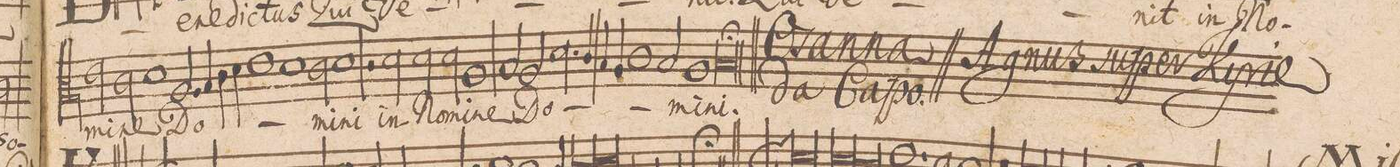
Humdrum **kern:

**kern	**text
*I"TENOR.	*
*clefC3	*
*k[]	*
*met(C|)	*
*M2/1	*
2e\	-mi-
2c\	-ne
1d	Do-
=103-	=103-
2.A/	.
4B/	.
4c\	.
4d\	.
1e\	.
=104-	=104-
1d	.
2c\	-mi-
=105-	=105-
1d	-ni
2r	.
2d\	in
=106-	=106-
2d\	No-
2d\	-mi-
1A	-ne
=107-	=107-
2B/	Do-
2A/	.
2.d\	.
4c/	.
=108-	=108-
4B/	.
4A/	.
1c	.
2B/	.
=109-	=109-
1A	-mi-
1Bl;	-ni.
==	==
*-	*-
